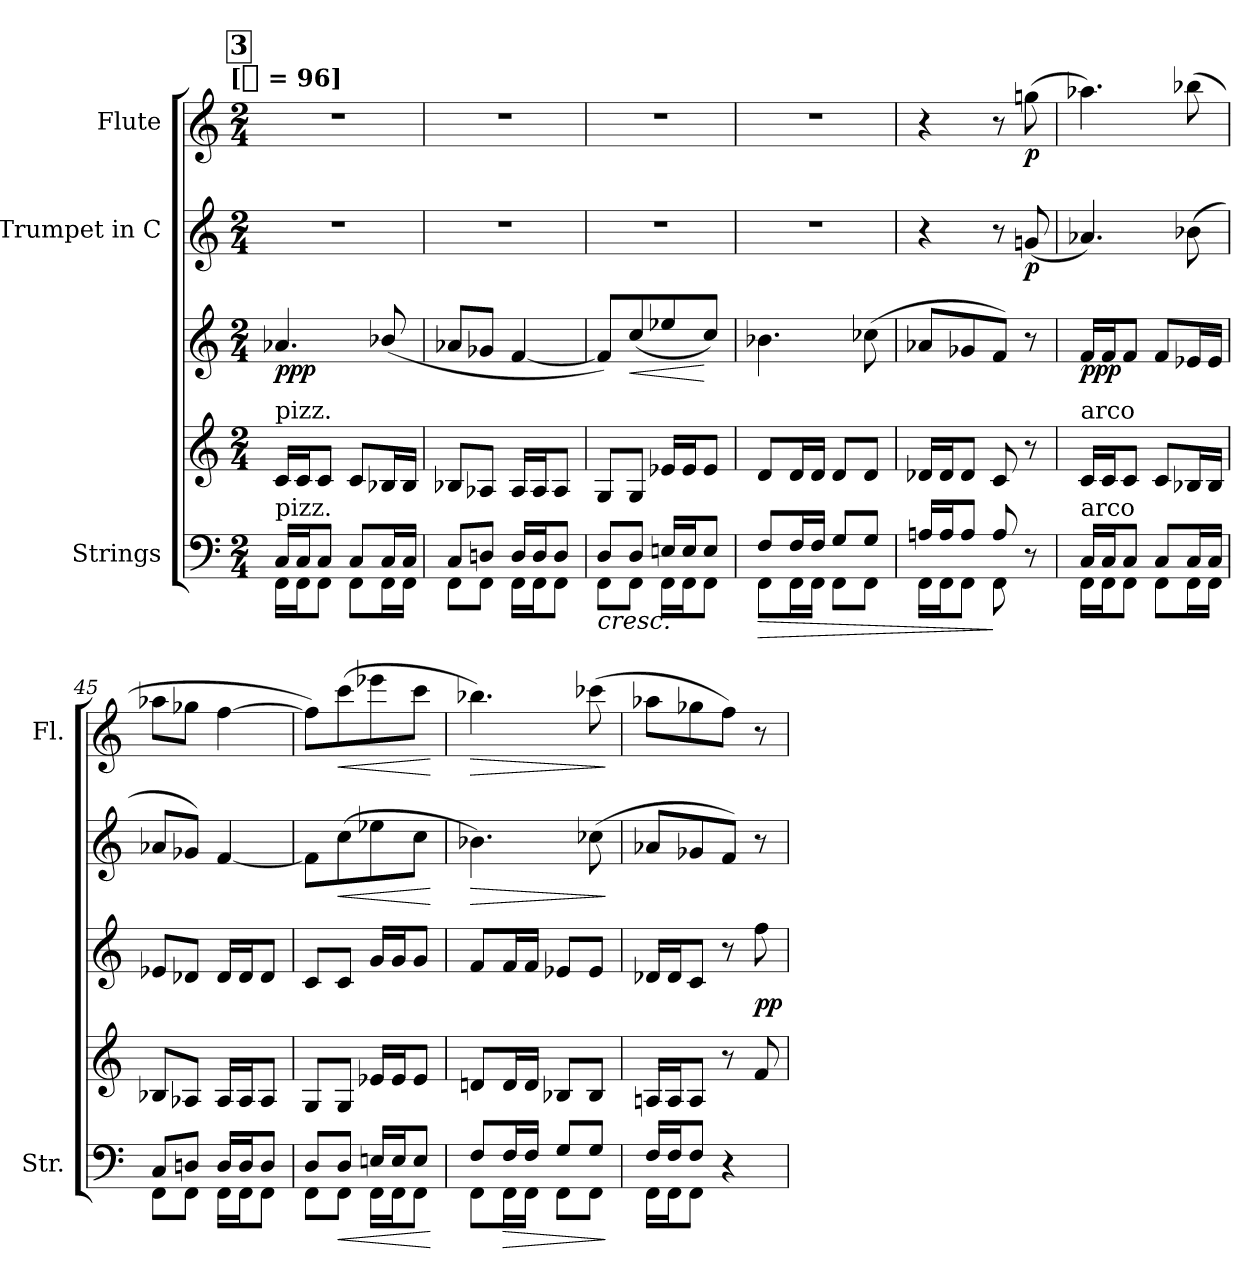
**kern	**kern	**kern	**dynam	**kern	**dynam	**kern	**dynam
*part3	*part3	*part3	*part3	*part2	*part2	*part1	*part1
*staff5	*staff4	*staff3	*staff3/4/5	*staff2	*staff2	*staff1	*staff1
*I"Strings	*	*	*	*I"Trumpet in C	*	*I"Flute	*
*I'Str.	*	*	*	*	*	*I'Fl.	*
*clefF4	*clefG2	*clefG2	*	*clefG2	*	*clefG2	*
*k[]	*k[]	*k[]	*	*k[]	*	*k[]	*
!!LO:TX:omd:t=[[quarter] = 96]
*M2/4	*M2/4	*M2/4	*	*M2/4	*	*M2/4	*
*MM96	*MM96	*MM96	*	*MM96	*	*MM96	*
!!LO:REH:place=s1:t=3
=39	=39	=39	=39	=39	=39	=39	=39
*^	*	*	*	*	*	*	*
!	!	!LO:TX:a:t=pizz.	!	!	!	!	!	!
!LO:TX:a:t=pizz.	!	!	!	!	!	!	!	!
16CLL	16FFLL	16cLL	4.a-X	p p p	2r	.	2r	.
16CJ	16FFJ	16cJ	.	.	.	.	.	.
8CJ	8FFJ	8cJ	.	.	.	.	.	.
8CL	8FFL	8cL	.	.	.	.	.	.
16CL	16FFL	16B-XL	(<8b-X/	.	.	.	.	.
16CJJ	16FFJJ	16B-JJ	.	.	.	.	.	.
=40	=40	=40	=40	=40	=40	=40	=40	=40
8CL	8FFL	8B-XL	8a-XL	.	2r	.	2r	.
8DnJ	8FFJ	8A-XJ	8g-XJ	.	.	.	.	.
16DLL	16FFLL	16A-LL	[4f	.	.	.	.	.
16DJ	16FFJ	16A-J	.	.	.	.	.	.
8DJ	8FFJ	8A-J	.	.	.	.	.	.
=41	=41	=41	=41	=41	=41	=41	=41	=41
!	!	!	!	!LO:HP:b=3	!	!	!	!
!	!	!	!	!LO:HP:n=1:b=2	!	!	!	!
8DL	8FFL	8GL	8f/L])	< <	2r	.	2r	.
!	!	!	!	!LO:HP:b	!	!	!	!
8DJ	8FFJ	8GJ	(8cc	<	.	.	.	.
16EnLL	16FFLL	16e-XLL	8ee-X	.	.	.	.	.
16EJ	16FFJ	16e-J	.	.	.	.	.	.
8EJ	8FFJ	8e-J	8ccJ)	[	.	.	.	.
*v	*v	*	*	*	*	*	*	*
.	.	.	[ [	.	.	.	.
=42	=42	=42	=42	=42	=42	=42	=42
*^	*	*	*	*	*	*	*
!	!	!	!	!LO:HP:b=3	!	!	!	!
!	!	!	!	!LO:HP:n=1:b=2	!	!	!	!
!	!	!	!	!LO:HP:n=1:b	!	!	!	!
8FL	8FFL	8dL	4.b-X	> > >	2r	.	2r	.
16FL	16FFL	16dL	.	.	.	.	.	.
16FJJ	16FFJJ	16dJJ	.	.	.	.	.	.
8GL	8FFL	8dL	.	.	.	.	.	.
8GJ	8FFJ	8dJ	(8cc-X	.	.	.	.	.
=43	=43	=43	=43	=43	=43	=43	=43	=43
16AnLL	16FFLL	16d-XLL	8a-XL	.	4r	.	4r	.
16AJ	16FFJ	16d-J	.	.	.	.	.	.
8AJ	8FFJ	8d-J	8g-X	.	.	.	.	.
8A	8FF	8c	8fJ)	] ] ]	8r	.	8r	.
8r	8ryy	8r	8r	.	(8gn	p	(8ggn	p
=44	=44	=44	=44	=44	=44	=44	=44	=44
!	!	!LO:TX:a:t=arco	!	!	!	!	!	!
!LO:TX:a:t=arco	!	!	!	!	!	!	!	!
16CLL	16FFLL	16cLL	16fLL	p p p	4.a-X)	.	4.aa-X)	.
16CJ	16FFJ	16cJ	16fJ	.	.	.	.	.
8CJ	8FFJ	8cJ	8fJ	.	.	.	.	.
8CL	8FFL	8cL	8fL	.	.	.	.	.
16CL	16FFL	16B-XL	16e-XL	.	(8b-X	.	(8bb-X	.
16CJJ	16FFJJ	16B-JJ	16e-JJ	.	.	.	.	.
=45	=45	=45	=45	=45	=45	=45	=45	=45
8CL	8FFL	8B-XL	8e-XL	.	8a-XL	.	8aa-XL	.
8DnJ	8FFJ	8A-XJ	8d-XJ	.	8g-XJ)	.	8gg-XJ	.
16DLL	16FFLL	16A-LL	16d-LL	.	[4f	.	[4ff	.
16DJ	16FFJ	16A-J	16d-J	.	.	.	.	.
8DJ	8FFJ	8A-J	8d-J	.	.	.	.	.
=46	=46	=46	=46	=46	=46	=46	=46	=46
8DL	8FFL	8GL	8cL	.	8fL]	.	8ffL])	.
!	!	!	!	!LO:HP:b=3	!	!	!	!
!	!	!	!	!LO:HP:n=1:b=2	!	!	!	!
!	!	!	!	!LO:HP:n=1:b	!	!LO:HP:b	!	!LO:HP:b
8DJ	8FFJ	8GJ	8cJ	< < <	(8cc	<	(8ccc	<
16EnLL	16FFLL	16e-XLL	16gLL	.	8ee-X	.	8eee-X	.
16EJ	16FFJ	16e-J	16gJ	.	.	.	.	.
8EJ	8FFJ	8e-J	8gJ	.	8ccJ	.	8cccJ	.
*v	*v	*	*	*	*	*	*	*
.	.	.	[ [ [	.	[	.	[
=47	=47	=47	=47	=47	=47	=47	=47
*^	*	*	*	*	*	*	*
!	!	!	!	!	!	!LO:HP:b	!	!LO:HP:b
8FL	8FFL	8dnL	8fL	.	4.b-X)	>	4.bb-X)	>
!	!	!	!	!LO:HP:b=3	!	!	!	!
!	!	!	!	!LO:HP:n=1:b=2	!	!	!	!
!	!	!	!	!LO:HP:n=1:b	!	!	!	!
16FL	16FFL	16dL	16fL	> > >	.	.	.	.
16FJJ	16FFJJ	16dJJ	16fJJ	.	.	.	.	.
8GL	8FFL	8B-XL	8e-XL	.	.	.	.	.
8GJ	8FFJ	8B-J	8e-J	.	(8cc-X	.	(8ccc-X	.
*v	*v	*	*	*	*	*	*	*
.	.	.	] ] ]	.	]	.	]
=48	=48	=48	=48	=48	=48	=48	=48
*^	*	*	*	*	*	*	*
16FLL	16FFLL	16AnLL	16d-XLL	.	8a-XL	.	8aa-XL	.
16FJ	16FFJ	16AJ	16d-J	.	.	.	.	.
8FJ	8FFJ	8AJ	8cJ	.	8g-X	.	8gg-X	.
4r	4ryy	8r	8r	.	8fJ)	.	8ffJ)	.
.	.	8f	8ff	p p	8r	.	8r	.
*v	*v	*	*	*	*	*	*	*
=	=	=	=	=	=	=	=
*-	*-	*-	*-	*-	*-	*-	*-
